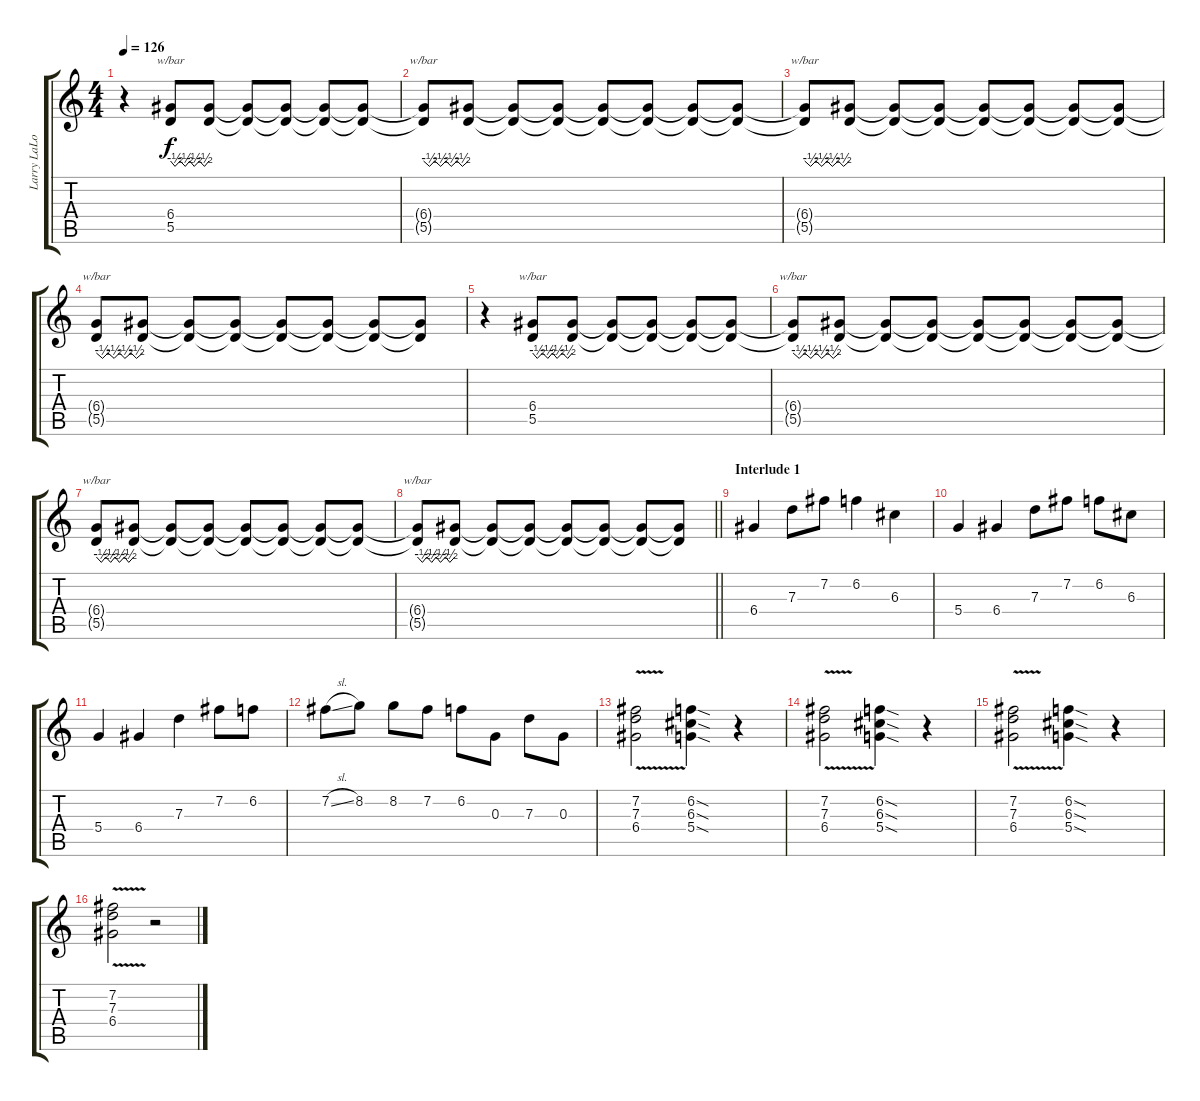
\track ("Larry LaLonde | Gtr." "Larry LaLo") {instrument distortionguitar}
\staff {score tabs}
\tuning (E4 B3 G3 D3 A2 E2) {hide}
\ts (4 4)
\tempo 126
\clef g2
\ks c
r.4{dy f} (6.4 5.5).8{tbe (custom default 0 0 7 -2 15 0 23 -2 30 0 37 -2 45 0 53 -2 60 0)} (6.4{t} 5.5{t}).8 (6.4{t} 5.5{t}).8 (6.4{t} 5.5{t}).8 (6.4{t} 5.5{t}).8 (6.4{t} 5.5{t}).8 |
(6.4{t} 5.5{t}).8{tbe (custom default 0 0 8 -2 15 0 23 -2 30 0 37 -2 45 0 52 -2 60 0)} (6.4{t} 5.5{t}).8 (6.4{t} 5.5{t}).8 (6.4{t} 5.5{t}).8 (6.4{t} 5.5{t}).8 (6.4{t} 5.5{t}).8 (6.4{t} 5.5{t}).8 (6.4{t} 5.5{t}).8 |
(6.4{t} 5.5{t}).8{tbe (custom default 0 0 8 -2 15 0 23 -2 30 0 37 -2 45 0 52 -2 60 0)} (6.4{t} 5.5{t}).8 (6.4{t} 5.5{t}).8 (6.4{t} 5.5{t}).8 (6.4{t} 5.5{t}).8 (6.4{t} 5.5{t}).8 (6.4{t} 5.5{t}).8 (6.4{t} 5.5{t}).8 |
(6.4{t} 5.5{t}).8{tbe (custom default 0 0 8 -2 15 0 23 -2 30 0 37 -2 45 0 52 -2 60 0)} (6.4{t} 5.5{t}).8 (6.4{t} 5.5{t}).8 (6.4{t} 5.5{t}).8 (6.4{t} 5.5{t}).8 (6.4{t} 5.5{t}).8 (6.4{t} 5.5{t}).8 (6.4{t} 5.5{t}).8 |
r.4 (6.4 5.5).8{tbe (custom default 0 0 7 -2 15 0 23 -2 30 0 37 -2 45 0 53 -2 60 0)} (6.4{t} 5.5{t}).8 (6.4{t} 5.5{t}).8 (6.4{t} 5.5{t}).8 (6.4{t} 5.5{t}).8 (6.4{t} 5.5{t}).8 |
(6.4{t} 5.5{t}).8{tbe (custom default 0 0 8 -2 15 0 23 -2 30 0 37 -2 45 0 52 -2 60 0)} (6.4{t} 5.5{t}).8 (6.4{t} 5.5{t}).8 (6.4{t} 5.5{t}).8 (6.4{t} 5.5{t}).8 (6.4{t} 5.5{t}).8 (6.4{t} 5.5{t}).8 (6.4{t} 5.5{t}).8 |
(6.4{t} 5.5{t}).8{tbe (custom default 0 0 8 -2 15 0 23 -2 30 0 37 -2 45 0 52 -2 60 0)} (6.4{t} 5.5{t}).8 (6.4{t} 5.5{t}).8 (6.4{t} 5.5{t}).8 (6.4{t} 5.5{t}).8 (6.4{t} 5.5{t}).8 (6.4{t} 5.5{t}).8 (6.4{t} 5.5{t}).8 |
\barLineRight lightlight
(6.4{t} 5.5{t}).8{tbe (custom default 0 0 8 -2 15 0 23 -2 30 0 37 -2 45 0 52 -2 60 0)} (6.4{t} 5.5{t}).8 (6.4{t} 5.5{t}).8 (6.4{t} 5.5{t}).8 (6.4{t} 5.5{t}).8 (6.4{t} 5.5{t}).8 (6.4{t} 5.5{t}).8 (6.4{t} 5.5{t}).8 |
\section ("" "Interlude 1")
6.4.4 7.3.8 7.2.8 6.2.4 6.3.4 |
5.4.4 6.4.4 7.3.8 7.2.8 6.2.8 6.3.8 |
5.4.4 6.4.4 7.3.4 7.2.8 6.2.8 |
7.2{sl}.8 8.2.8 8.2.8 7.2.8 6.2.8 0.3.8 7.3.8 0.3.8 |
(7.2{v} 7.3{v} 6.4{v}).2 (6.2{sod} 6.3{sod} 5.4{sod}).4 r.4 |
(7.2{v} 7.3{v} 6.4{v}).2 (6.2{sod} 6.3{sod} 5.4{sod}).4 r.4 |
(7.2{v} 7.3{v} 6.4{v}).2 (6.2{sod} 6.3{sod} 5.4{sod}).4 r.4 |
(7.2{v} 7.3{v} 6.4{v}).2 r.2
